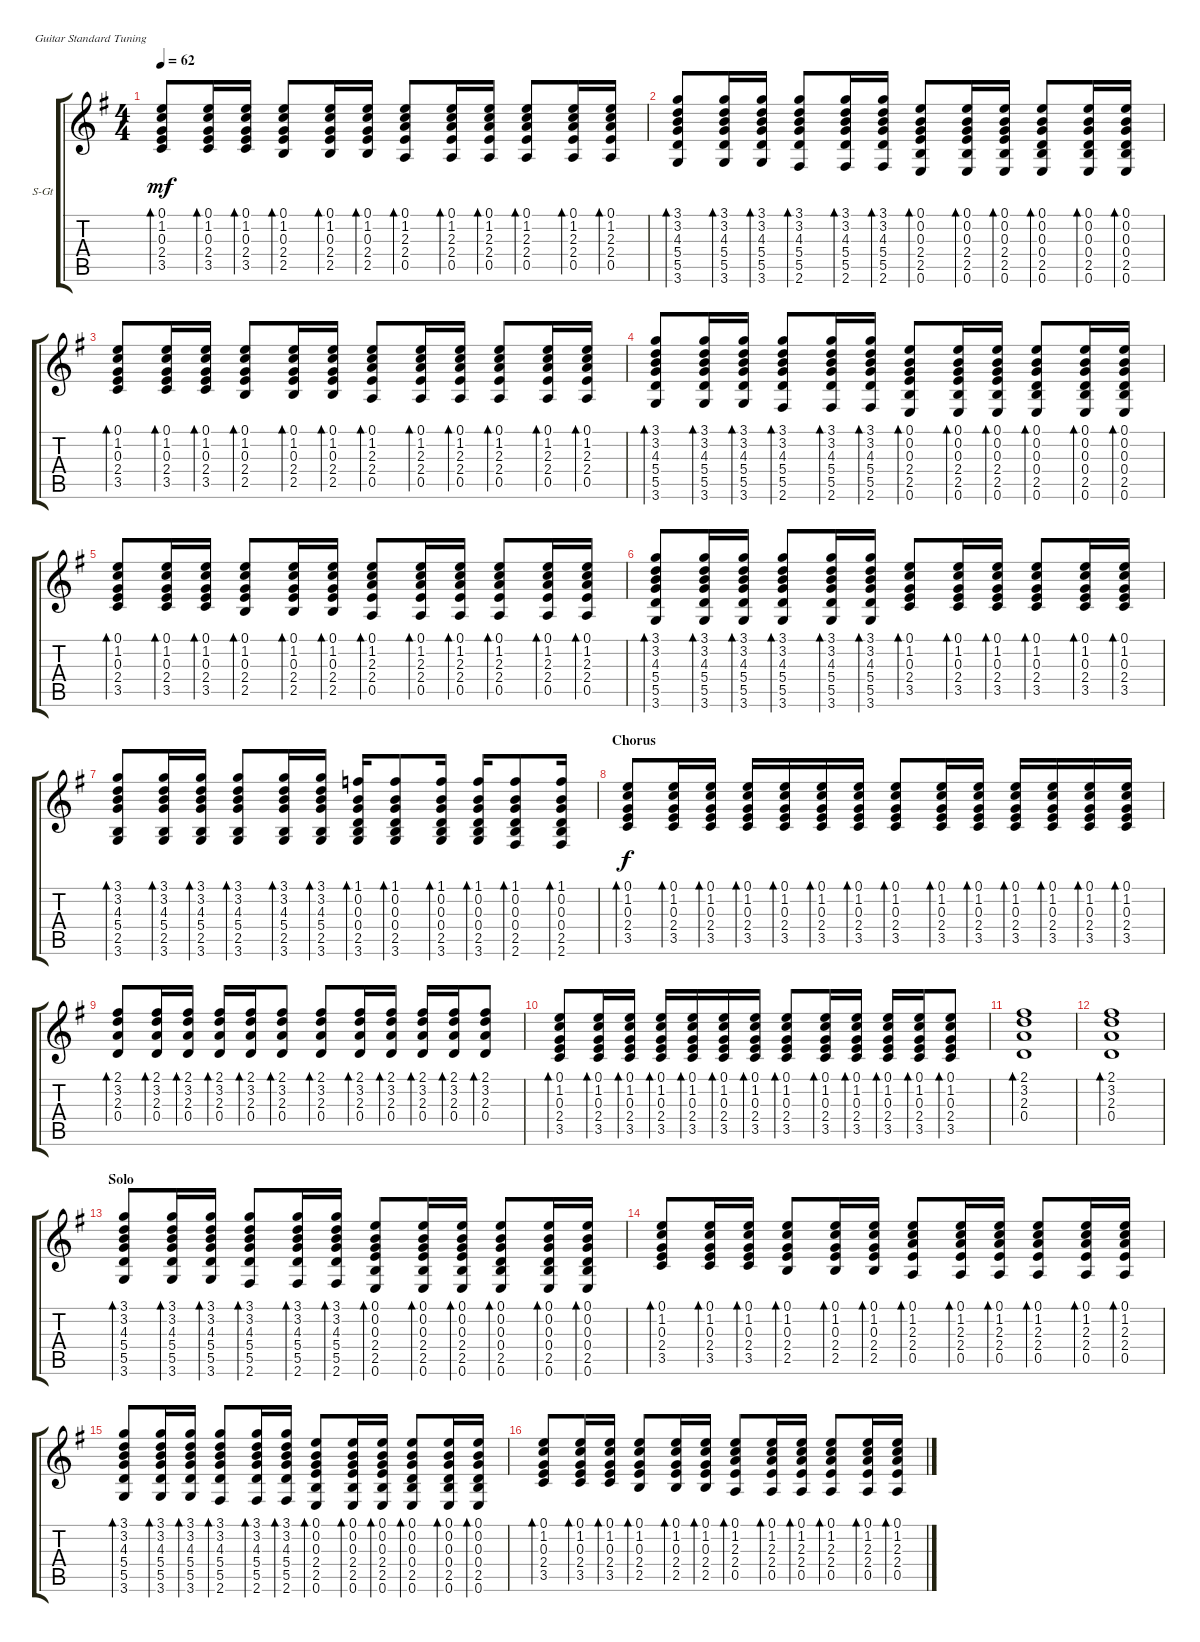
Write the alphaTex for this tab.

\defaultSystemsLayout 4
\bracketExtendMode groupsimilarinstruments
\firstSystemTrackNameOrientation horizontal
\otherSystemsTrackNameOrientation horizontal
\track ("Acoustic Guitar" "S-Gt") {instrument acousticguitarsteel}
\staff {score tabs}
\tuning (E4 B3 G3 D3 A2 E2)
\ts (4 4)
\tempo 62
\clef g2
\ks g
(3.5 2.4 0.3 1.2 0.1).8{bd 33 dy mf} (3.5 2.4 0.3 1.2 0.1).16{bd 33} (3.5 2.4 0.3 1.2 0.1).16{bd 33} (2.5 2.4 0.3 1.2 0.1).8{bd 33} (2.5 2.4 0.3 1.2 0.1).16{bd 33} (2.5 2.4 0.3 1.2 0.1).16{bd 33} (0.5 2.4 2.3 1.2 0.1).8{bd 33} (0.5 2.4 2.3 1.2 0.1).16{bd 33} (0.5 2.4 2.3 1.2 0.1).16{bd 33} (0.5 2.4 2.3 1.2 0.1).8{bd 33} (0.5 2.4 2.3 1.2 0.1).16{bd 33} (0.5 2.4 2.3 1.2 0.1).16{bd 33} |
(3.6 5.5 5.4 4.3 3.2 3.1).8{bd 33} (3.6 5.5 5.4 4.3 3.2 3.1).16{bd 33} (3.6 5.5 5.4 4.3 3.2 3.1).16{bd 33} (2.6 5.5 5.4 4.3 3.2 3.1).8{bd 33} (2.6 5.5 5.4 4.3 3.2 3.1).16{bd 33} (2.6 5.5 5.4 4.3 3.2 3.1).16{bd 33} (0.6 2.5 2.4 0.3 0.2 0.1).8{bd 33} (0.6 2.5 2.4 0.3 0.2 0.1).16{bd 33} (0.6 2.5 2.4 0.3 0.2 0.1).16{bd 33} (0.6 2.5 0.4 0.3 0.2 0.1).8{bd 33} (0.6 2.5 0.4 0.3 0.2 0.1).16{bd 33} (0.6 2.5 0.4 0.3 0.2 0.1).16{bd 33} |
(3.5 2.4 0.3 1.2 0.1).8{bd 33} (3.5 2.4 0.3 1.2 0.1).16{bd 33} (3.5 2.4 0.3 1.2 0.1).16{bd 33} (2.5 2.4 0.3 1.2 0.1).8{bd 33} (2.5 2.4 0.3 1.2 0.1).16{bd 33} (2.5 2.4 0.3 1.2 0.1).16{bd 33} (0.5 2.4 2.3 1.2 0.1).8{bd 33} (0.5 2.4 2.3 1.2 0.1).16{bd 33} (0.5 2.4 2.3 1.2 0.1).16{bd 33} (0.5 2.4 2.3 1.2 0.1).8{bd 33} (0.5 2.4 2.3 1.2 0.1).16{bd 33} (0.5 2.4 2.3 1.2 0.1).16{bd 33} |
(3.6 5.5 5.4 4.3 3.2 3.1).8{bd 33} (3.6 5.5 5.4 4.3 3.2 3.1).16{bd 33} (3.6 5.5 5.4 4.3 3.2 3.1).16{bd 33} (2.6 5.5 5.4 4.3 3.2 3.1).8{bd 33} (2.6 5.5 5.4 4.3 3.2 3.1).16{bd 33} (2.6 5.5 5.4 4.3 3.2 3.1).16{bd 33} (0.6 2.5 2.4 0.3 0.2 0.1).8{bd 33} (0.6 2.5 2.4 0.3 0.2 0.1).16{bd 33} (0.6 2.5 2.4 0.3 0.2 0.1).16{bd 33} (0.6 2.5 0.4 0.3 0.2 0.1).8{bd 33} (0.6 2.5 0.4 0.3 0.2 0.1).16{bd 33} (0.6 2.5 0.4 0.3 0.2 0.1).16{bd 33} |
(3.5 2.4 0.3 1.2 0.1).8{bd 33} (3.5 2.4 0.3 1.2 0.1).16{bd 33} (3.5 2.4 0.3 1.2 0.1).16{bd 33} (2.5 2.4 0.3 1.2 0.1).8{bd 33} (2.5 2.4 0.3 1.2 0.1).16{bd 33} (2.5 2.4 0.3 1.2 0.1).16{bd 33} (0.5 2.4 2.3 1.2 0.1).8{bd 33} (0.5 2.4 2.3 1.2 0.1).16{bd 33} (0.5 2.4 2.3 1.2 0.1).16{bd 33} (0.5 2.4 2.3 1.2 0.1).8{bd 33} (0.5 2.4 2.3 1.2 0.1).16{bd 33} (0.5 2.4 2.3 1.2 0.1).16{bd 33} |
(3.6 5.5 5.4 4.3 3.2 3.1).8{bd 33} (3.6 5.5 5.4 4.3 3.2 3.1).16{bd 33} (3.6 5.5 5.4 4.3 3.2 3.1).16{bd 33} (3.6 5.5 5.4 4.3 3.2 3.1).8{bd 33} (3.6 5.5 5.4 4.3 3.2 3.1).16{bd 33} (3.6 5.5 5.4 4.3 3.2 3.1).16{bd 33} (3.5 2.4 0.3 1.2 0.1).8{bd 33} (3.5 2.4 0.3 1.2 0.1).16{bd 33} (3.5 2.4 0.3 1.2 0.1).16{bd 33} (3.5 2.4 0.3 1.2 0.1).8{bd 33} (3.5 2.4 0.3 1.2 0.1).16{bd 33} (3.5 2.4 0.3 1.2 0.1).16{bd 33} |
(3.6 2.5 5.4 4.3 3.2 3.1).8{bd 33} (3.6 2.5 5.4 4.3 3.2 3.1).16{bd 33} (3.6 2.5 5.4 4.3 3.2 3.1).16{bd 33} (3.6 2.5 5.4 4.3 3.2 3.1).8{bd 33} (3.6 2.5 5.4 4.3 3.2 3.1).16{bd 33} (3.6 2.5 5.4 4.3 3.2 3.1).16{bd 33} (3.6 2.5 0.4 0.3 0.2 1.1).16{bd 33} (3.6 2.5 0.4 0.3 0.2 1.1).8{bd 33} (3.6 2.5 0.4 0.3 0.2 1.1).16{bd 33} (3.6 2.5 0.4 0.3 0.2 1.1).16{bd 33} (2.6 2.5 0.4 0.3 0.2 1.1).8{bd 33} (2.6 2.5 0.4 0.3 0.2 1.1).16{bd 33} |
\section ("" "Chorus")
(3.5 2.4 0.3 1.2 0.1).8{bd 33 dy f} (3.5 2.4 0.3 1.2 0.1).16{bd 33} (3.5 2.4 0.3 1.2 0.1).16{bd 33} (3.5 2.4 0.3 1.2 0.1).16{bd 33} (3.5 2.4 0.3 1.2 0.1).16{bd 33} (3.5 2.4 0.3 1.2 0.1).16{bd 33} (3.5 2.4 0.3 1.2 0.1).16{bd 33} (3.5 2.4 0.3 1.2 0.1).8{bd 33} (3.5 2.4 0.3 1.2 0.1).16{bd 33} (3.5 2.4 0.3 1.2 0.1).16{bd 33} (3.5 2.4 0.3 1.2 0.1).16{bd 33} (3.5 2.4 0.3 1.2 0.1).16{bd 33} (3.5 2.4 0.3 1.2 0.1).16{bd 33} (3.5 2.4 0.3 1.2 0.1).16{bd 33} |
(2.1 3.2 2.3 0.4).8{bd 33} (2.1 3.2 2.3 0.4).16{bd 33} (2.1 3.2 2.3 0.4).16{bd 33} (2.1 3.2 2.3 0.4).16{bd 33} (2.1 3.2 2.3 0.4).16{bd 33} (2.1 3.2 2.3 0.4).8{bd 33} (2.1 3.2 2.3 0.4).8{bd 33} (2.1 3.2 2.3 0.4).16{bd 33} (2.1 3.2 2.3 0.4).16{bd 33} (2.1 3.2 2.3 0.4).16{bd 33} (2.1 3.2 2.3 0.4).16{bd 33} (2.1 3.2 2.3 0.4).8{bd 33} |
(3.5 2.4 0.3 1.2 0.1).8{bd 33} (3.5 2.4 0.3 1.2 0.1).16{bd 33} (3.5 2.4 0.3 1.2 0.1).16{bd 33} (3.5 2.4 0.3 1.2 0.1).16{bd 33} (3.5 2.4 0.3 1.2 0.1).16{bd 33} (3.5 2.4 0.3 1.2 0.1).16{bd 33} (3.5 2.4 0.3 1.2 0.1).16{bd 33} (3.5 2.4 0.3 1.2 0.1).8{bd 33} (3.5 2.4 0.3 1.2 0.1).16{bd 33} (3.5 2.4 0.3 1.2 0.1).16{bd 33} (3.5 2.4 0.3 1.2 0.1).16{bd 33} (3.5 2.4 0.3 1.2 0.1).16{bd 33} (3.5 2.4 0.3 1.2 0.1).8{bd 33} |
(2.1 3.2 2.3 0.4).1{bd 33} |
(2.1 3.2 2.3 0.4).1{bd 33} |
\section ("" "Solo")
(3.6 5.5 5.4 4.3 3.2 3.1).8{bd 33} (3.6 5.5 5.4 4.3 3.2 3.1).16{bd 33} (3.6 5.5 5.4 4.3 3.2 3.1).16{bd 33} (2.6 5.5 5.4 4.3 3.2 3.1).8{bd 33} (2.6 5.5 5.4 4.3 3.2 3.1).16{bd 33} (2.6 5.5 5.4 4.3 3.2 3.1).16{bd 33} (0.6 2.5 2.4 0.3 0.2 0.1).8{bd 33} (0.6 2.5 2.4 0.3 0.2 0.1).16{bd 33} (0.6 2.5 2.4 0.3 0.2 0.1).16{bd 33} (0.6 2.5 0.4 0.3 0.2 0.1).8{bd 33} (0.6 2.5 0.4 0.3 0.2 0.1).16{bd 33} (0.6 2.5 0.4 0.3 0.2 0.1).16{bd 33} |
(3.5 2.4 0.3 1.2 0.1).8{bd 33} (3.5 2.4 0.3 1.2 0.1).16{bd 33} (3.5 2.4 0.3 1.2 0.1).16{bd 33} (2.5 2.4 0.3 1.2 0.1).8{bd 33} (2.5 2.4 0.3 1.2 0.1).16{bd 33} (2.5 2.4 0.3 1.2 0.1).16{bd 33} (0.5 2.4 2.3 1.2 0.1).8{bd 33} (0.5 2.4 2.3 1.2 0.1).16{bd 33} (0.5 2.4 2.3 1.2 0.1).16{bd 33} (0.5 2.4 2.3 1.2 0.1).8{bd 33} (0.5 2.4 2.3 1.2 0.1).16{bd 33} (0.5 2.4 2.3 1.2 0.1).16{bd 33} |
(3.6 5.5 5.4 4.3 3.2 3.1).8{bd 33} (3.6 5.5 5.4 4.3 3.2 3.1).16{bd 33} (3.6 5.5 5.4 4.3 3.2 3.1).16{bd 33} (2.6 5.5 5.4 4.3 3.2 3.1).8{bd 33} (2.6 5.5 5.4 4.3 3.2 3.1).16{bd 33} (2.6 5.5 5.4 4.3 3.2 3.1).16{bd 33} (0.6 2.5 2.4 0.3 0.2 0.1).8{bd 33} (0.6 2.5 2.4 0.3 0.2 0.1).16{bd 33} (0.6 2.5 2.4 0.3 0.2 0.1).16{bd 33} (0.6 2.5 0.4 0.3 0.2 0.1).8{bd 33} (0.6 2.5 0.4 0.3 0.2 0.1).16{bd 33} (0.6 2.5 0.4 0.3 0.2 0.1).16{bd 33} |
(3.5 2.4 0.3 1.2 0.1).8{bd 33} (3.5 2.4 0.3 1.2 0.1).16{bd 33} (3.5 2.4 0.3 1.2 0.1).16{bd 33} (2.5 2.4 0.3 1.2 0.1).8{bd 33} (2.5 2.4 0.3 1.2 0.1).16{bd 33} (2.5 2.4 0.3 1.2 0.1).16{bd 33} (0.5 2.4 2.3 1.2 0.1).8{bd 33} (0.5 2.4 2.3 1.2 0.1).16{bd 33} (0.5 2.4 2.3 1.2 0.1).16{bd 33} (0.5 2.4 2.3 1.2 0.1).8{bd 33} (0.5 2.4 2.3 1.2 0.1).16{bd 33} (0.5 2.4 2.3 1.2 0.1).16{bd 33}
